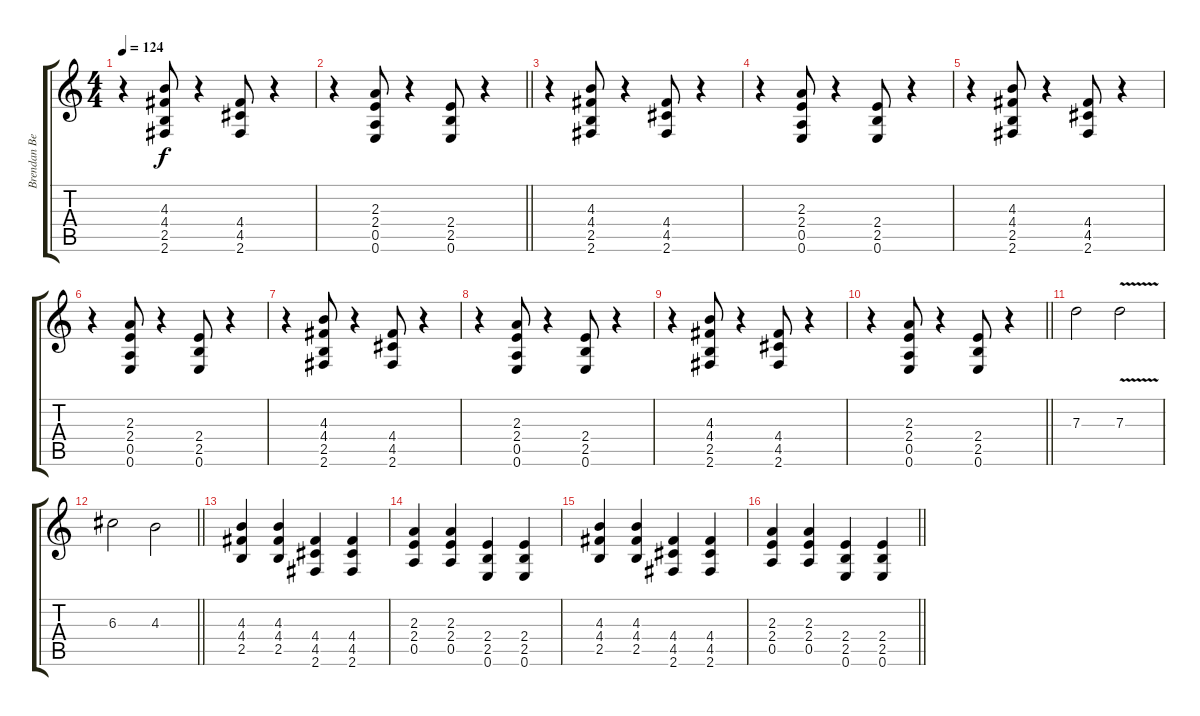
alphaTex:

\track ("Brendan Benson (2nd Guitar)" "Brendan Be") {instrument overdrivenguitar}
\staff {score tabs}
\tuning (E4 B3 G3 D3 A2 E2) {hide}
\ts (4 4)
\tempo 124
\clef g2
\ks c
r.4{dy f} (4.3 4.4 2.5 2.6).8 r.4 (4.4 4.5 2.6).8 r.4 |
\barLineRight lightlight
r.4 (2.3 2.4 0.5 0.6).8 r.4 (2.4 2.5 0.6).8 r.4 |
r.4 (4.3 4.4 2.5 2.6).8 r.4 (4.4 4.5 2.6).8 r.4 |
r.4 (2.3 2.4 0.5 0.6).8 r.4 (2.4 2.5 0.6).8 r.4 |
r.4 (4.3 4.4 2.5 2.6).8 r.4 (4.4 4.5 2.6).8 r.4 |
r.4 (2.3 2.4 0.5 0.6).8 r.4 (2.4 2.5 0.6).8 r.4 |
r.4 (4.3 4.4 2.5 2.6).8 r.4 (4.4 4.5 2.6).8 r.4 |
r.4 (2.3 2.4 0.5 0.6).8 r.4 (2.4 2.5 0.6).8 r.4 |
r.4 (4.3 4.4 2.5 2.6).8 r.4 (4.4 4.5 2.6).8 r.4 |
\barLineRight lightlight
r.4 (2.3 2.4 0.5 0.6).8 r.4 (2.4 2.5 0.6).8 r.4 |
7.3.2{instrument overdrivenguitar} 7.3{v}.2 |
\barLineRight lightlight
6.3.2 4.3.2 |
(4.3 4.4 2.5).4{instrument overdrivenguitar} (4.3 4.4 2.5).4 (4.4 4.5 2.6).4 (4.4 4.5 2.6).4 |
(2.3 2.4 0.5).4 (2.3 2.4 0.5).4 (2.4 2.5 0.6).4 (2.4 2.5 0.6).4 |
(4.3 4.4 2.5).4 (4.3 4.4 2.5).4 (4.4 4.5 2.6).4 (4.4 4.5 2.6).4 |
\barLineRight lightlight
(2.3 2.4 0.5).4 (2.3 2.4 0.5).4 (2.4 2.5 0.6).4 (2.4 2.5 0.6).4
